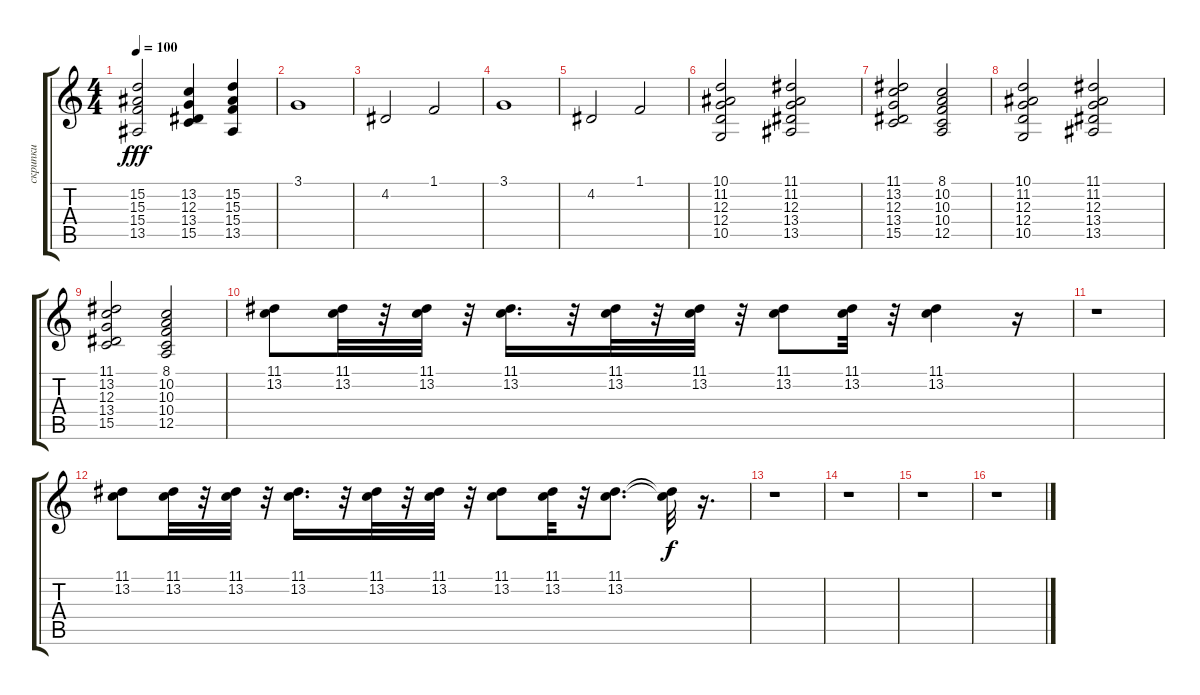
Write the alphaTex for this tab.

\track ("скрипки" "скрипки") {instrument stringensemble2}
\staff {score tabs}
\tuning (E4 B3 G3 D3 A2 E2) {hide}
\ts (4 4)
\tempo 100
\clef g2
\ks c
(15.2 15.3 15.4 13.5).2{dy fff} (13.2 12.3 13.4 15.5).4 (15.2 15.3 15.4 13.5).4 |
3.1.1 |
4.2.2 1.1.2 |
3.1.1 |
4.2.2 1.1.2 |
(10.1 11.2 12.3 12.4 10.5).2 (11.1 11.2 12.3 13.4 13.5).2 |
(11.1 13.2 12.3 13.4 15.5).2 (8.1 10.2 10.3 10.4 12.5).2 |
(10.1 11.2 12.3 12.4 10.5).2 (11.1 11.2 12.3 13.4 13.5).2 |
(11.1 13.2 12.3 13.4 15.5).2 (8.1 10.2 10.3 10.4 12.5).2 |
(11.1 13.2).8 (11.1 13.2).32 r.32 (11.1 13.2).32 r.32 (11.1 13.2).16{d} r.32 (11.1 13.2).32 r.32 (11.1 13.2).32 r.32 (11.1 13.2).8 (11.1 13.2).32 r.32 (11.1 13.2).4 r.16 |
r.1 |
(11.1 13.2).8 (11.1 13.2).32 r.32 (11.1 13.2).32 r.32 (11.1 13.2).16{d} r.32 (11.1 13.2).32 r.32 (11.1 13.2).32 r.32 (11.1 13.2).8 (11.1 13.2).32 r.32 (11.1 13.2).8{d} (11.1{t} 13.2{t}).32{dy f} r.16{d} |
r.1 |
r.1 |
r.1 |
r.1
